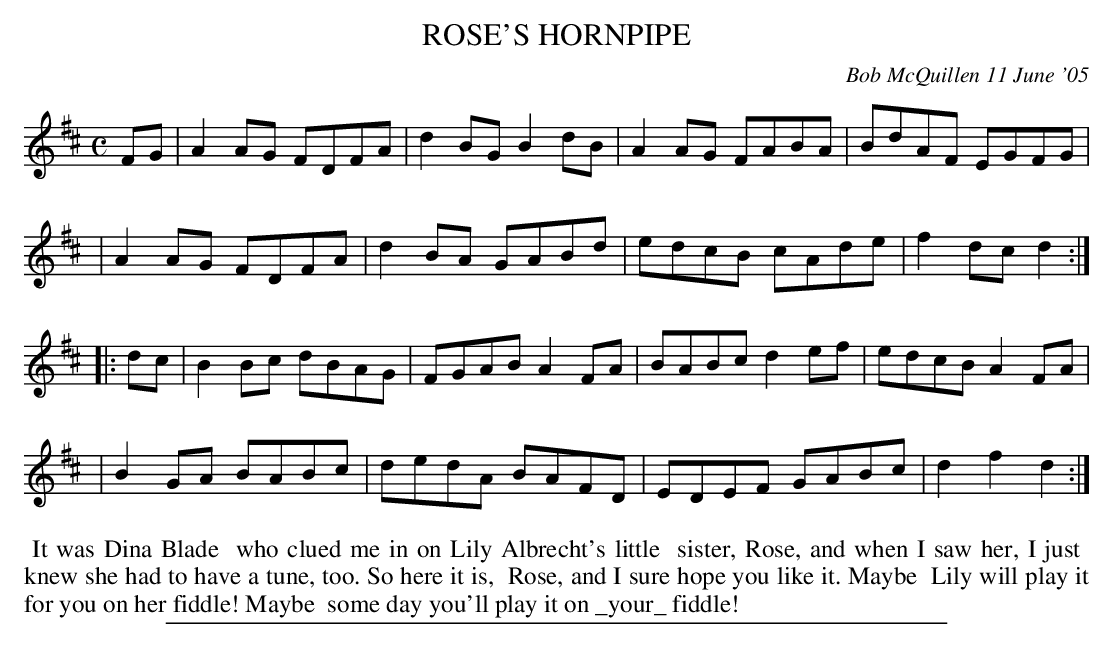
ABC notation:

X:1
T: ROSE'S HORNPIPE
C: Bob McQuillen 11 June '05
M: C
L: 1/8
K: D
FG \
| A2AG FDFA | d2BG B2dB | A2AG FABA | BdAF EGFG |
| A2AG FDFA | d2BA GABd | edcB cAde | f2dc d2 :|
|: dc \
| B2Bc dBAG | FGAB A2FA | BABc d2ef | edcB A2FA |
| B2GA BABc | dedA BAFD | EDEF GABc | d2f2 d2 :|
